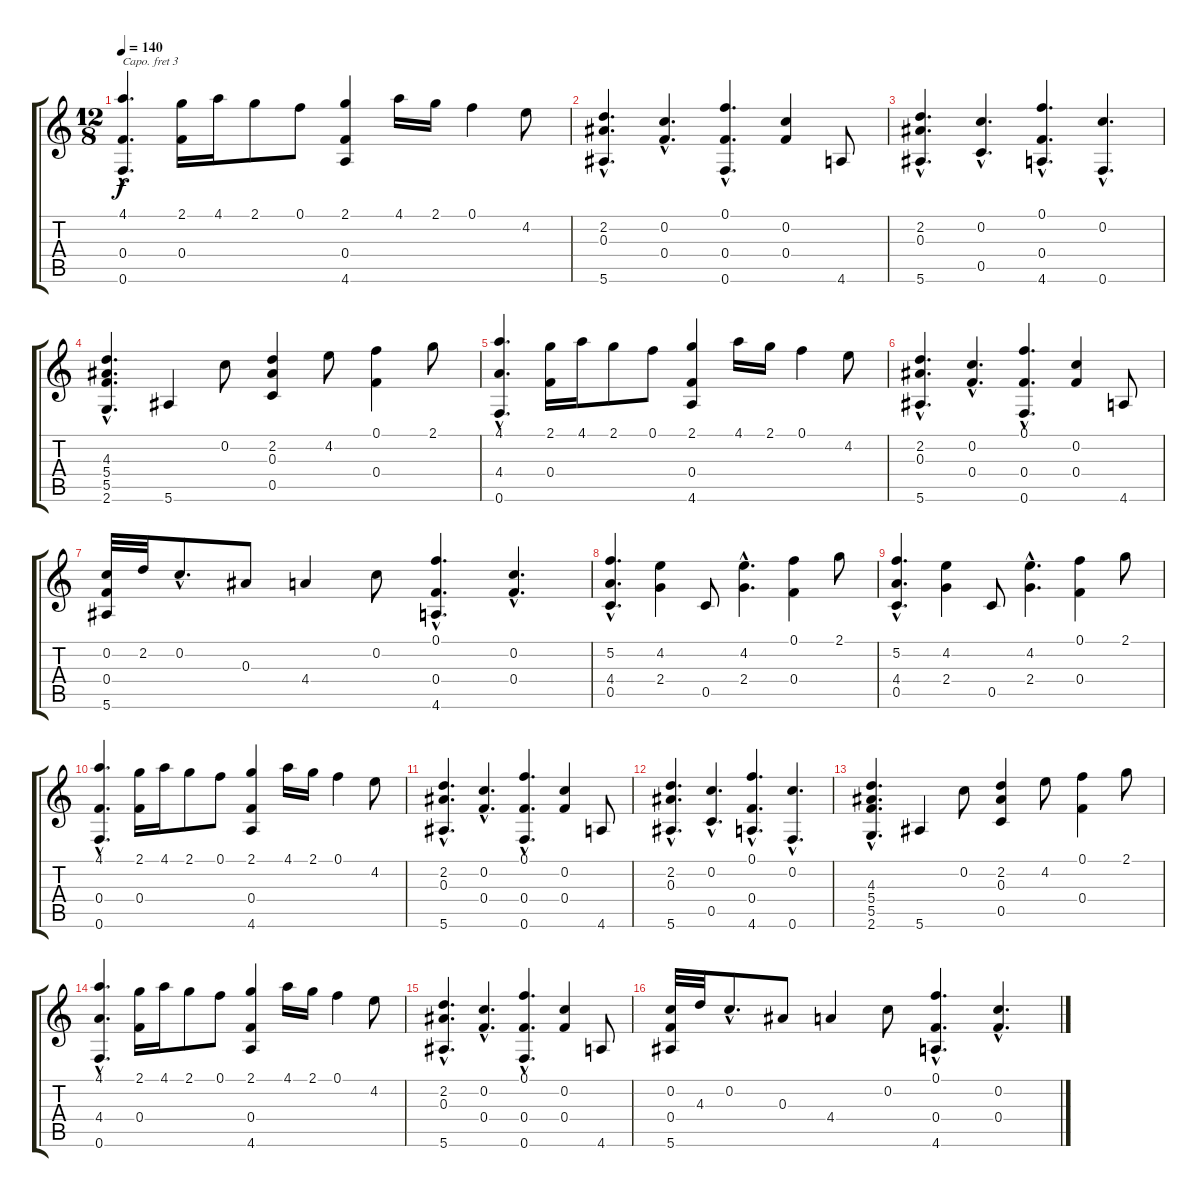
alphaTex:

\track "" {instrument acousticguitarsteel}
\staff {score tabs}
\capo 3
\tuning (D4 A3 G3 D3 A2 D2) {hide}
\ts (12 8)
\tempo 140
\clef g2
\ks c
(4.1{hac} 0.4{hac} 0.6{hac}).4{d dy f} (2.1 0.4).16 4.1.16 2.1.8 0.1.8 (2.1 0.4 4.6).4 4.1.16 2.1.16 0.1.4 4.2.8 |
(2.2{hac} 0.3{hac} 5.6{hac}).4{d} (0.2{hac} 0.4{hac}).4{d} (0.1{hac} 0.4{hac} 0.6{hac}).4{d} (0.2 0.4).4 4.6.8 |
(2.2{hac} 0.3{hac} 5.6{hac}).4{d} (0.2{hac} 0.5{hac}).4{d} (0.1{hac} 0.4{hac} 4.6{hac}).4{d} (0.2{hac} 0.6{hac}).4{d} |
(4.3{hac} 5.4{hac} 5.5{hac} 2.6{hac}).4{d} 5.6.4 0.2.8 (2.2 0.3 0.5).4 4.2.8 (0.1 0.4).4 2.1.8 |
(4.1{hac} 4.4{hac} 0.6{hac}).4{d} (2.1 0.4).16 4.1.16 2.1.8 0.1.8 (2.1 0.4 4.6).4 4.1.16 2.1.16 0.1.4 4.2.8 |
(2.2{hac} 0.3{hac} 5.6{hac}).4{d} (0.2{hac} 0.4{hac}).4{d} (0.1{hac} 0.4{hac} 0.6{hac}).4{d} (0.2 0.4).4 4.6.8 |
(0.2 0.4 5.6).32 2.2.32 0.2{hac}.8{d} 0.3.8 4.4.4 0.2.8 (0.1{hac} 0.4{hac} 4.6{hac}).4{d} (0.2{hac} 0.4{hac}).4{d} |
(5.2{hac} 4.4{hac} 0.5{hac}).4{d} (4.2 2.4).4 0.5.8 (4.2{hac} 2.4{hac}).4{d} (0.1 0.4).4 2.1.8 |
(5.2{hac} 4.4{hac} 0.5{hac}).4{d} (4.2 2.4).4 0.5.8 (4.2{hac} 2.4{hac}).4{d} (0.1 0.4).4 2.1.8 |
(4.1{hac} 0.4{hac} 0.6{hac}).4{d} (2.1 0.4).16 4.1.16 2.1.8 0.1.8 (2.1 0.4 4.6).4 4.1.16 2.1.16 0.1.4 4.2.8 |
(2.2{hac} 0.3{hac} 5.6{hac}).4{d} (0.2{hac} 0.4{hac}).4{d} (0.1{hac} 0.4{hac} 0.6{hac}).4{d} (0.2 0.4).4 4.6.8 |
(2.2{hac} 0.3{hac} 5.6{hac}).4{d} (0.2{hac} 0.5{hac}).4{d} (0.1{hac} 0.4{hac} 4.6{hac}).4{d} (0.2{hac} 0.6{hac}).4{d} |
(4.3{hac} 5.4{hac} 5.5{hac} 2.6{hac}).4{d} 5.6.4 0.2.8 (2.2 0.3 0.5).4 4.2.8 (0.1 0.4).4 2.1.8 |
(4.1{hac} 4.4{hac} 0.6{hac}).4{d} (2.1 0.4).16 4.1.16 2.1.8 0.1.8 (2.1 0.4 4.6).4 4.1.16 2.1.16 0.1.4 4.2.8 |
(2.2{hac} 0.3{hac} 5.6{hac}).4{d} (0.2{hac} 0.4{hac}).4{d} (0.1{hac} 0.4{hac} 0.6{hac}).4{d} (0.2 0.4).4 4.6.8 |
(0.2 0.4 5.6).32 4.3.32 0.2{hac}.8{d} 0.3.8 4.4.4 0.2.8 (0.1{hac} 0.4{hac} 4.6{hac}).4{d} (0.2{hac} 0.4{hac}).4{d}
